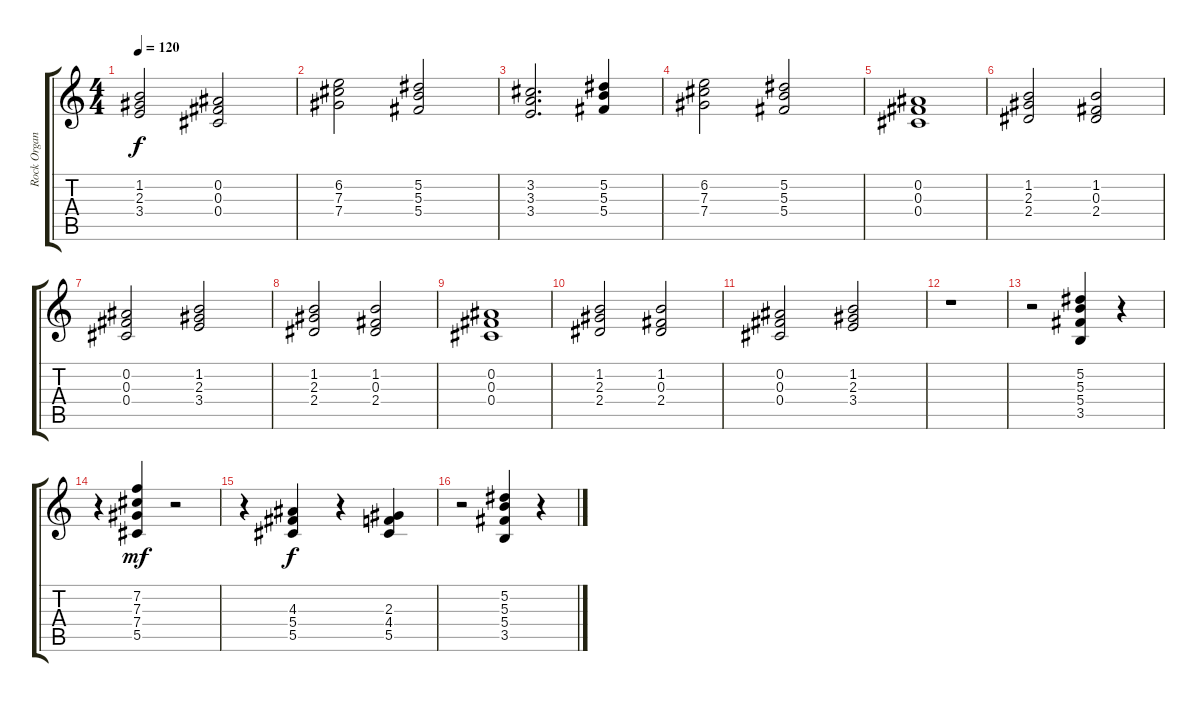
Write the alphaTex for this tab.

\track ("Rock Organ" "Rock Organ") {instrument drawbarorgan}
\staff {score tabs}
\tuning (Eb5 Bb4 Gb4 Db4 Ab3 Eb3) {hide}
\ts (4 4)
\tempo 120
\clef g2
\ks c
(1.2 2.3 3.4).2{dy f} (0.2 0.3 0.4).2 |
(6.2 7.3 7.4).2 (5.2 5.3 5.4).2 |
(3.2 3.3 3.4).2{d} (5.2 5.3 5.4).4 |
(6.2 7.3 7.4).2 (5.2 5.3 5.4).2 |
(0.2 0.3 0.4).1 |
(1.2 2.3 2.4).2{volume 7} (1.2 0.3 2.4).2 |
(0.2 0.3 0.4).2 (1.2 2.3 3.4).2 |
(1.2 2.3 2.4).2{volume 7} (1.2 0.3 2.4).2 |
(0.2 0.3 0.4).1 |
(1.2 2.3 2.4).2{volume 7} (1.2 0.3 2.4).2 |
(0.2 0.3 0.4).2 (1.2 2.3 3.4).2 |
r.1 |
r.2 (5.2 5.3 5.4 3.5).4{volume 12} r.4 |
r.4 (7.2 7.3 7.4 5.5).4{dy mf} r.2 |
r.4 (4.3 5.4 5.5).4{dy f} r.4 (2.3 4.4 5.5).4 |
r.2 (5.2 5.3 5.4 3.5).4 r.4
